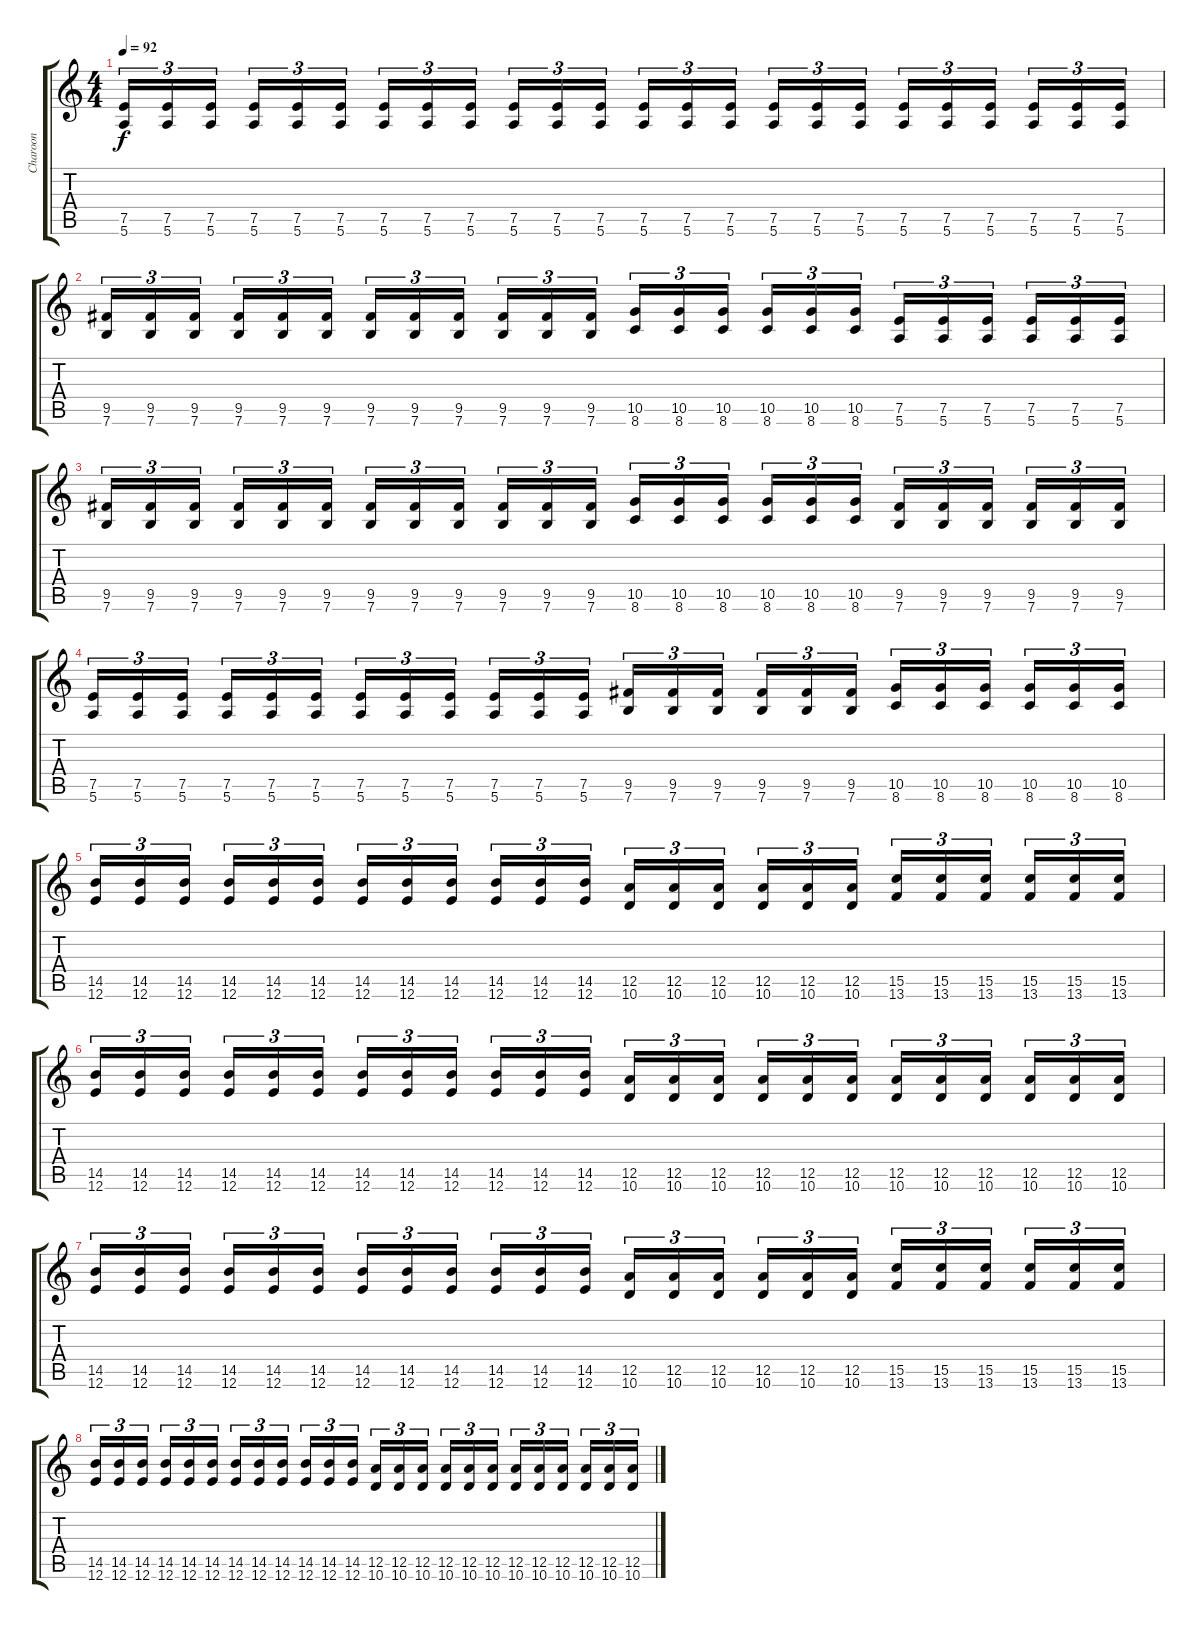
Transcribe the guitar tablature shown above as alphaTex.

\track ("Charoon " "Charoon ") {instrument distortionguitar}
\staff {score tabs}
\tuning (E4 B3 G3 D3 A2 E2) {hide}
\ts (4 4)
\tempo 92
\clef g2
\ks c
(7.5 5.6).16{tu (3 2) dy f} (7.5 5.6).16{tu (3 2)} (7.5 5.6).16{tu (3 2)} (7.5 5.6).16{tu (3 2)} (7.5 5.6).16{tu (3 2)} (7.5 5.6).16{tu (3 2)} (7.5 5.6).16{tu (3 2)} (7.5 5.6).16{tu (3 2)} (7.5 5.6).16{tu (3 2)} (7.5 5.6).16{tu (3 2)} (7.5 5.6).16{tu (3 2)} (7.5 5.6).16{tu (3 2)} (7.5 5.6).16{tu (3 2)} (7.5 5.6).16{tu (3 2)} (7.5 5.6).16{tu (3 2)} (7.5 5.6).16{tu (3 2)} (7.5 5.6).16{tu (3 2)} (7.5 5.6).16{tu (3 2)} (7.5 5.6).16{tu (3 2)} (7.5 5.6).16{tu (3 2)} (7.5 5.6).16{tu (3 2)} (7.5 5.6).16{tu (3 2)} (7.5 5.6).16{tu (3 2)} (7.5 5.6).16{tu (3 2)} |
(9.5 7.6).16{tu (3 2)} (9.5 7.6).16{tu (3 2)} (9.5 7.6).16{tu (3 2)} (9.5 7.6).16{tu (3 2)} (9.5 7.6).16{tu (3 2)} (9.5 7.6).16{tu (3 2)} (9.5 7.6).16{tu (3 2)} (9.5 7.6).16{tu (3 2)} (9.5 7.6).16{tu (3 2)} (9.5 7.6).16{tu (3 2)} (9.5 7.6).16{tu (3 2)} (9.5 7.6).16{tu (3 2)} (10.5 8.6).16{tu (3 2)} (10.5 8.6).16{tu (3 2)} (10.5 8.6).16{tu (3 2)} (10.5 8.6).16{tu (3 2)} (10.5 8.6).16{tu (3 2)} (10.5 8.6).16{tu (3 2)} (7.5 5.6).16{tu (3 2)} (7.5 5.6).16{tu (3 2)} (7.5 5.6).16{tu (3 2)} (7.5 5.6).16{tu (3 2)} (7.5 5.6).16{tu (3 2)} (7.5 5.6).16{tu (3 2)} |
(9.5 7.6).16{tu (3 2)} (9.5 7.6).16{tu (3 2)} (9.5 7.6).16{tu (3 2)} (9.5 7.6).16{tu (3 2)} (9.5 7.6).16{tu (3 2)} (9.5 7.6).16{tu (3 2)} (9.5 7.6).16{tu (3 2)} (9.5 7.6).16{tu (3 2)} (9.5 7.6).16{tu (3 2)} (9.5 7.6).16{tu (3 2)} (9.5 7.6).16{tu (3 2)} (9.5 7.6).16{tu (3 2)} (10.5 8.6).16{tu (3 2)} (10.5 8.6).16{tu (3 2)} (10.5 8.6).16{tu (3 2)} (10.5 8.6).16{tu (3 2)} (10.5 8.6).16{tu (3 2)} (10.5 8.6).16{tu (3 2)} (9.5 7.6).16{tu (3 2)} (9.5 7.6).16{tu (3 2)} (9.5 7.6).16{tu (3 2)} (9.5 7.6).16{tu (3 2)} (9.5 7.6).16{tu (3 2)} (9.5 7.6).16{tu (3 2)} |
(7.5 5.6).16{tu (3 2)} (7.5 5.6).16{tu (3 2)} (7.5 5.6).16{tu (3 2)} (7.5 5.6).16{tu (3 2)} (7.5 5.6).16{tu (3 2)} (7.5 5.6).16{tu (3 2)} (7.5 5.6).16{tu (3 2)} (7.5 5.6).16{tu (3 2)} (7.5 5.6).16{tu (3 2)} (7.5 5.6).16{tu (3 2)} (7.5 5.6).16{tu (3 2)} (7.5 5.6).16{tu (3 2)} (9.5 7.6).16{tu (3 2)} (9.5 7.6).16{tu (3 2)} (9.5 7.6).16{tu (3 2)} (9.5 7.6).16{tu (3 2)} (9.5 7.6).16{tu (3 2)} (9.5 7.6).16{tu (3 2)} (10.5 8.6).16{tu (3 2)} (10.5 8.6).16{tu (3 2)} (10.5 8.6).16{tu (3 2)} (10.5 8.6).16{tu (3 2)} (10.5 8.6).16{tu (3 2)} (10.5 8.6).16{tu (3 2)} |
(14.5 12.6).16{tu (3 2)} (14.5 12.6).16{tu (3 2)} (14.5 12.6).16{tu (3 2)} (14.5 12.6).16{tu (3 2)} (14.5 12.6).16{tu (3 2)} (14.5 12.6).16{tu (3 2)} (14.5 12.6).16{tu (3 2)} (14.5 12.6).16{tu (3 2)} (14.5 12.6).16{tu (3 2)} (14.5 12.6).16{tu (3 2)} (14.5 12.6).16{tu (3 2)} (14.5 12.6).16{tu (3 2)} (12.5 10.6).16{tu (3 2)} (12.5 10.6).16{tu (3 2)} (12.5 10.6).16{tu (3 2)} (12.5 10.6).16{tu (3 2)} (12.5 10.6).16{tu (3 2)} (12.5 10.6).16{tu (3 2)} (15.5 13.6).16{tu (3 2)} (15.5 13.6).16{tu (3 2)} (15.5 13.6).16{tu (3 2)} (15.5 13.6).16{tu (3 2)} (15.5 13.6).16{tu (3 2)} (15.5 13.6).16{tu (3 2)} |
(14.5 12.6).16{tu (3 2)} (14.5 12.6).16{tu (3 2)} (14.5 12.6).16{tu (3 2)} (14.5 12.6).16{tu (3 2)} (14.5 12.6).16{tu (3 2)} (14.5 12.6).16{tu (3 2)} (14.5 12.6).16{tu (3 2)} (14.5 12.6).16{tu (3 2)} (14.5 12.6).16{tu (3 2)} (14.5 12.6).16{tu (3 2)} (14.5 12.6).16{tu (3 2)} (14.5 12.6).16{tu (3 2)} (12.5 10.6).16{tu (3 2)} (12.5 10.6).16{tu (3 2)} (12.5 10.6).16{tu (3 2)} (12.5 10.6).16{tu (3 2)} (12.5 10.6).16{tu (3 2)} (12.5 10.6).16{tu (3 2)} (12.5 10.6).16{tu (3 2)} (12.5 10.6).16{tu (3 2)} (12.5 10.6).16{tu (3 2)} (12.5 10.6).16{tu (3 2)} (12.5 10.6).16{tu (3 2)} (12.5 10.6).16{tu (3 2)} |
(14.5 12.6).16{tu (3 2)} (14.5 12.6).16{tu (3 2)} (14.5 12.6).16{tu (3 2)} (14.5 12.6).16{tu (3 2)} (14.5 12.6).16{tu (3 2)} (14.5 12.6).16{tu (3 2)} (14.5 12.6).16{tu (3 2)} (14.5 12.6).16{tu (3 2)} (14.5 12.6).16{tu (3 2)} (14.5 12.6).16{tu (3 2)} (14.5 12.6).16{tu (3 2)} (14.5 12.6).16{tu (3 2)} (12.5 10.6).16{tu (3 2)} (12.5 10.6).16{tu (3 2)} (12.5 10.6).16{tu (3 2)} (12.5 10.6).16{tu (3 2)} (12.5 10.6).16{tu (3 2)} (12.5 10.6).16{tu (3 2)} (15.5 13.6).16{tu (3 2)} (15.5 13.6).16{tu (3 2)} (15.5 13.6).16{tu (3 2)} (15.5 13.6).16{tu (3 2)} (15.5 13.6).16{tu (3 2)} (15.5 13.6).16{tu (3 2)} |
(14.5 12.6).16{tu (3 2)} (14.5 12.6).16{tu (3 2)} (14.5 12.6).16{tu (3 2)} (14.5 12.6).16{tu (3 2)} (14.5 12.6).16{tu (3 2)} (14.5 12.6).16{tu (3 2)} (14.5 12.6).16{tu (3 2)} (14.5 12.6).16{tu (3 2)} (14.5 12.6).16{tu (3 2)} (14.5 12.6).16{tu (3 2)} (14.5 12.6).16{tu (3 2)} (14.5 12.6).16{tu (3 2)} (12.5 10.6).16{tu (3 2)} (12.5 10.6).16{tu (3 2)} (12.5 10.6).16{tu (3 2)} (12.5 10.6).16{tu (3 2)} (12.5 10.6).16{tu (3 2)} (12.5 10.6).16{tu (3 2)} (12.5 10.6).16{tu (3 2)} (12.5 10.6).16{tu (3 2)} (12.5 10.6).16{tu (3 2)} (12.5 10.6).16{tu (3 2)} (12.5 10.6).16{tu (3 2)} (12.5 10.6).16{tu (3 2)}
